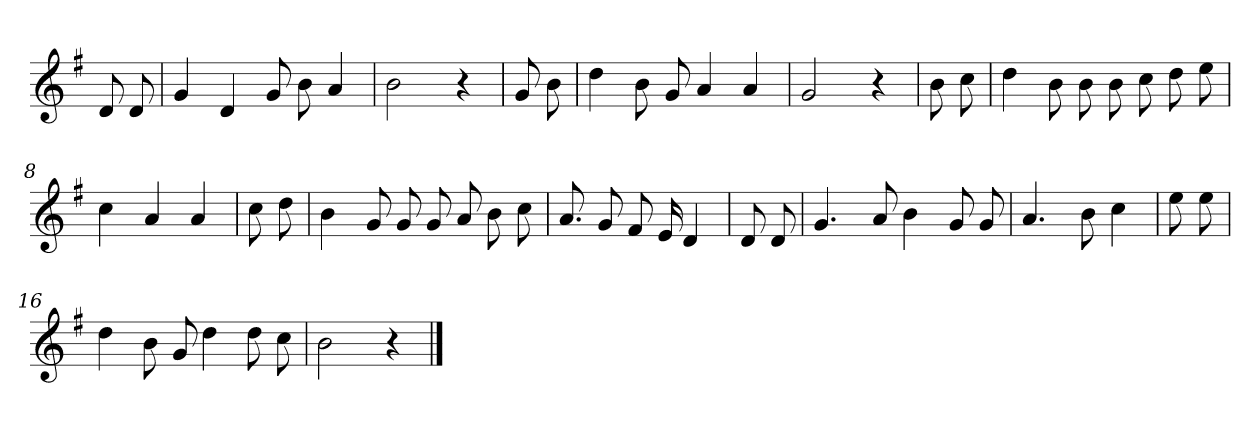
**kern
*part1
*staff1
*clefG2
*k[f#]
*G:
=
8d
8d
=1
4g
4d
8g
8b
4a
=2
2b
4r
=3
8g
8b
=4
4dd
8b
8g
4a
4a
=5
2g
4r
=6
8b
8cc
=7
4dd
8b
8b
8b
8cc
8dd
8ee
=8
4cc
4a
4a
=9
8cc
8dd
=10
4b
8g
8g
8g
8a
8b
8cc
=11
8.a
8g
8f#
16e
4d
=12
8d
8d
=13
4.g
8a
4b
8g
8g
=14
4.a
8b
4cc
=15
8ee
8ee
=16
4dd
8b
8g
4dd
8dd
8cc
=17
2b
4r
==
*-
